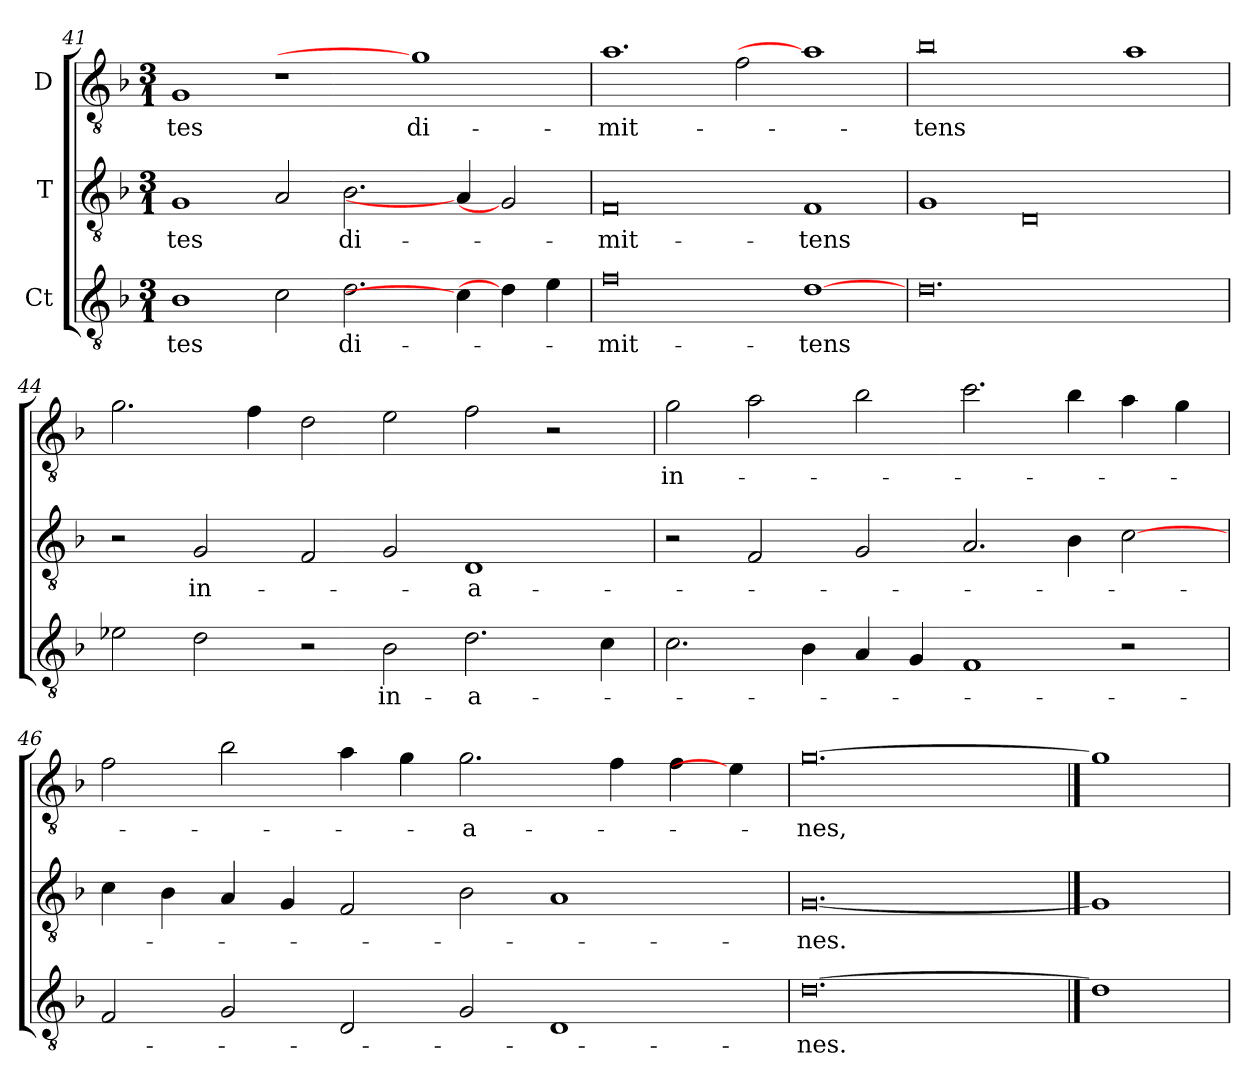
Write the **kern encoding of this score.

**kern	**text	**kern	**text	**kern	**text
*part3	*part3	*part2	*part2	*part1	*part1
*staff3	*staff3	*staff2	*staff2	*staff1	*staff1
*I"Ct	*	*I"T	*	*I"D	*
*clefGv2	*	*clefGv2	*	*clefGv2	*
*ITrd7c12	*	*ITrd7c12	*	*ITrd7c12	*
*k[b-]	*	*k[b-]	*	*k[b-]	*
*F:	*	*F:	*	*F:	*
*M3/1	*	*M3/1	*	*M3/1	*
=41	=41	=41	=41	=41	=41
!	!LO:LY:b:color=#000000	!	!	!	!
!	!	!	!LO:LY:b:color=#000000	!	!
!	!	!	!	!	!LO:LY:b:color=#000000
1BB-i/	-tes	1GGi/	-tes	1GGi/	-tes
2Ci\	.	2AAi/	.	1r	.
!	!LO:LY:b:color=#000000	!	!	!	!
!	!	!	!LO:LY:b:color=#000000	!	!
2.Di\	di-	2.BB-i\	di-	.	.
!	!	!	!	!	!LO:LY:b:color=#000000
.	.	.	.	1Gi\]	di-
4Ci\]	.	4AAi/]	.	.	.
4Di\]	.	2GGi/]	.	.	.
4Ei\	.	.	.	.	.
=42	=42	=42	=42	=42	=42
!	!LO:LY:b:color=#000000	!	!	!	!
!	!	!	!LO:LY:b:color=#000000	!	!
!	!	!	!	!	!LO:LY:b:color=#000000
0Fi\	-mit-	0FFi/	-mit-	1.Ai\	-mit-
.	.	.	.	2Fi\	.
!	!LO:LY:b:color=#000000	!	!	!	!
!	!	!	!LO:LY:b:color=#000000	!	!
[1Di\	-tens	1FFi/	-tens	1Ai\]	.
=43	=43	=43	=43	=43	=43
!	!	!	!	!	!LO:LY:b:color=#000000
0.Di\	.	1GGi/	.	0B-i\	-tens
.	.	0DDi/	.	.	.
.	.	.	.	1Ai\	.
!!LO:LB:g=z
=44	=44	=44	=44	=44	=44
2E-Xi\	.	2r	.	2.Gi\	.
!	!	!	!LO:LY:b:color=#000000	!	!
2Di\	.	2GGi/	in-	.	.
.	.	.	.	4Fi\	.
2r	.	2FFi/	.	2Di\	.
!	!LO:LY:b:color=#000000	!	!	!	!
2BB-i\	in-	2GGi/	.	2Ei\	.
!	!LO:LY:b:color=#000000	!	!	!	!
!	!	!	!LO:LY:b:color=#000000	!	!
2.Di\	-a-	1DDi/	-a-	2Fi\	.
.	.	.	.	2r	.
4Ci\	.	.	.	.	.
=45	=45	=45	=45	=45	=45
!	!	!	!	!	!LO:LY:b:color=#000000
2.Ci\	.	2r	.	2Gi\	in-
.	.	2FFi/	.	2Ai\	.
4BB-i\	.	.	.	.	.
4AAi/	.	2GGi/	.	2B-i\	.
4GGi/	.	.	.	.	.
1FFi/	.	2.AAi/	.	2.ci\	.
.	.	4BB-i\	.	4B-i\	.
2r	.	[2Ci\	.	4Ai\	.
.	.	.	.	4Gi\	.
=46	=46	=46	=46	=46	=46
2FFi/	.	4Ci\	.	2Fi\	.
.	.	4BB-i\	.	.	.
2GGi/	.	4AAi/	.	2B-i\	.
.	.	4GGi/	.	.	.
2DDi/	.	2FFi/	.	4Ai\	.
.	.	.	.	4Gi\	.
!	!	!	!	!	!LO:LY:b:color=#000000
2GGi/	.	2BB-i\	.	2.Gi\	-a-
1DDi/	.	1AAi/	.	.	.
.	.	.	.	4Fi\	.
.	.	.	.	4Fi\	.
.	.	.	.	4Ei\]	.
=47	=47	=47	=47	=47	=47
!	!LO:LY:b:color=#000000	!	!	!	!
!	!	!	!LO:LY:b:color=#000000	!	!
!	!	!	!	!	!LO:LY:b:color=#000000
[0.Di\	-nes.	[0.GGi/	-nes.	[0.Gi\	-nes,
==48	==48	==48	==48	==48	==48
1Di\]	.	1GGi/]	.	1Gi\]	.
=	=	=	=	=	=
*-	*-	*-	*-	*-	*-
